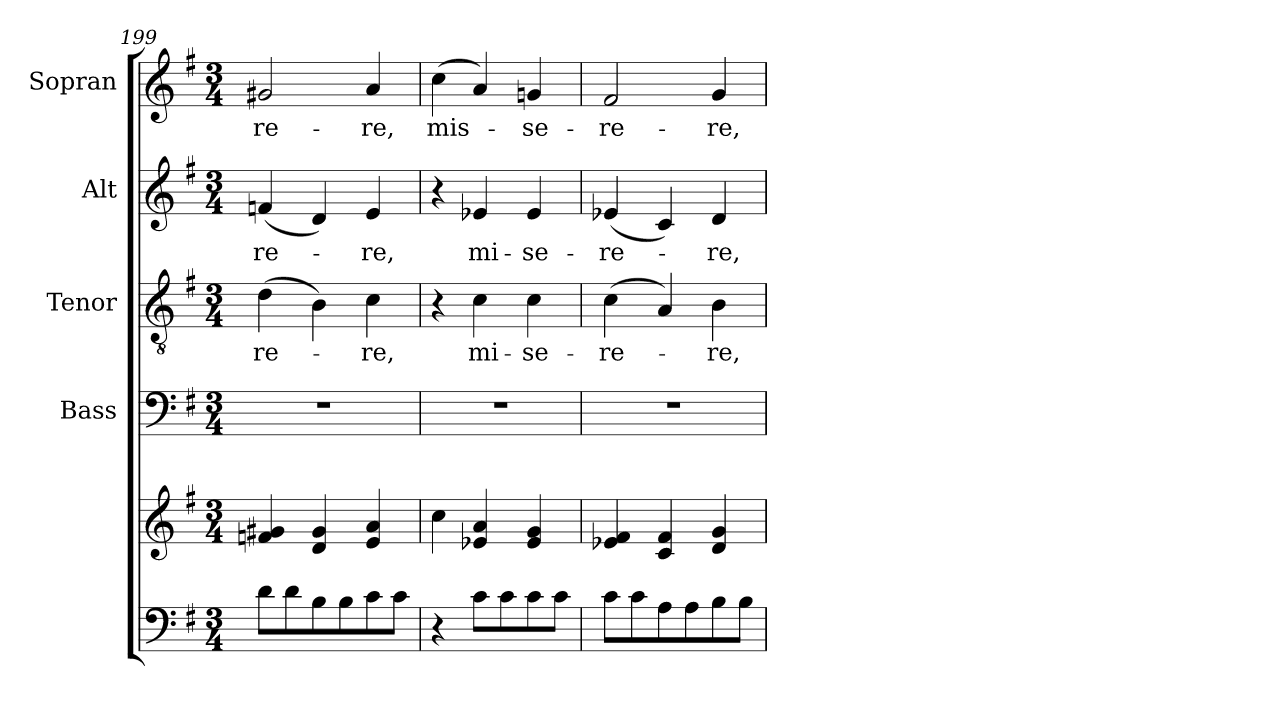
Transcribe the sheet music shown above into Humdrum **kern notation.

**kern	**kern	**kern	**kern	**text	**kern	**text	**kern	**text
*part5	*part5	*part4	*part3	*part3	*part2	*part2	*part1	*part1
*staff6	*staff5	*staff4	*staff3	*staff3	*staff2	*staff2	*staff1	*staff1
*	*	*I"Bass	*I"Tenor	*	*I"Alt	*	*I"Sopran	*
*	*	*I'B.	*I'T.	*	*I'A.	*	*I'S.	*
*clefF4	*clefG2	*clefF4	*clefGv2	*	*clefG2	*	*clefG2	*
*k[f#]	*k[f#]	*k[f#]	*k[f#]	*	*k[f#]	*	*k[f#]	*
*G:	*G:	*G:	*G:	*	*G:	*	*G:	*
*M3/4	*M3/4	*M3/4	*M3/4	*	*M3/4	*	*M3/4	*
=199	=199	=199	=199	=199	=199	=199	=199	=199
!	!	!	!	!LO:LY:b	!	!LO:LY:b	!	!LO:LY:b
8d\L	4fn/ 4g#X/	2.r	(>4d\	-re-	(<4fn/	-re-	2g#X/	-re-
8d\	.	.	.	.	.	.	.	.
8B\	4d/ 4g#/	.	4B\)	.	4d/)	.	.	.
8B\	.	.	.	.	.	.	.	.
!	!	!	!	!LO:LY:b	!	!LO:LY:b	!	!LO:LY:b
8c\	4e/ 4a/	.	4c\	-re,	4e/	-re,	4a/	-re,
8c\J	.	.	.	.	.	.	.	.
!!LO:PB:g=z
=200	=200	=200	=200	=200	=200	=200	=200	=200
!	!	!	!	!	!	!	!	!LO:LY:b
4r	4cc\	2.r	4r	.	4r	.	(>4cc\	mis-
!	!	!	!	!LO:LY:b	!	!LO:LY:b	!	!
8c\L	4e-X/ 4a/	.	4c\	mi-	4e-X/	mi-	4a/)	.
8c\	.	.	.	.	.	.	.	.
!	!	!	!	!LO:LY:b	!	!LO:LY:b	!	!LO:LY:b
8c\	4e-/ 4g/	.	4c\	-se-	4e-/	-se-	4gn/	-se-
8c\J	.	.	.	.	.	.	.	.
=201	=201	=201	=201	=201	=201	=201	=201	=201
!	!	!	!	!LO:LY:b	!	!LO:LY:b	!	!LO:LY:b
8c\L	4e-X/ 4f#/	2.r	(>4c\	-re-	(<4e-X/	-re-	2f#/	-re-
8c\	.	.	.	.	.	.	.	.
8A\	4c/ 4f#/	.	4A/)	.	4c/)	.	.	.
8A\	.	.	.	.	.	.	.	.
!	!	!	!	!LO:LY:b	!	!LO:LY:b	!	!LO:LY:b
8B\	4d/ 4g/	.	4B\	-re,	4d/	-re,	4g/	-re,
8B\J	.	.	.	.	.	.	.	.
=	=	=	=	=	=	=	=	=
*-	*-	*-	*-	*-	*-	*-	*-	*-
